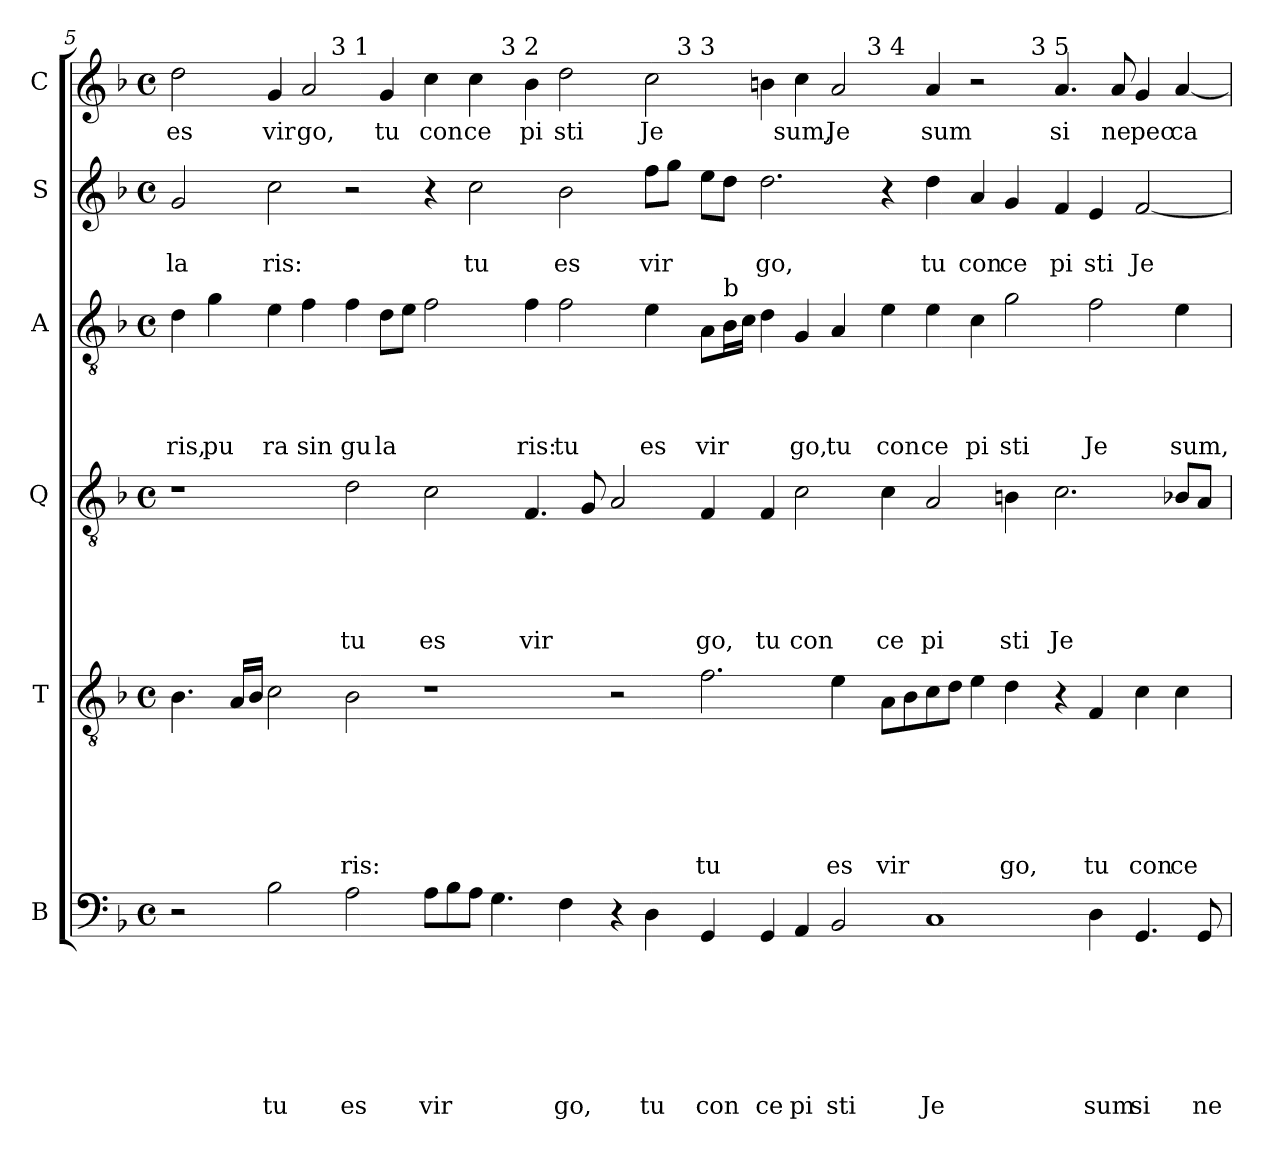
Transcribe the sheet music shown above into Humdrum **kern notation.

**kern	**text	**text	**text	**text	**text	**text	**text	**kern	**text	**text	**text	**text	**text	**text	**kern	**text	**text	**text	**text	**text	**kern	**text	**text	**text	**text	**kern	**text	**text	**kern	**text
*part6	*part6	*part6	*part6	*part6	*part6	*part6	*part6	*part5	*part5	*part5	*part5	*part5	*part5	*part5	*part4	*part4	*part4	*part4	*part4	*part4	*part3	*part3	*part3	*part3	*part3	*part2	*part2	*part2	*part1	*part1
*staff6	*staff6	*staff6	*staff6	*staff6	*staff6	*staff6	*staff6	*staff5	*staff5	*staff5	*staff5	*staff5	*staff5	*staff5	*staff4	*staff4	*staff4	*staff4	*staff4	*staff4	*staff3	*staff3	*staff3	*staff3	*staff3	*staff2	*staff2	*staff2	*staff1	*staff1
*I"B	*	*	*	*	*	*	*	*I"T	*	*	*	*	*	*	*I"Q	*	*	*	*	*	*I"A	*	*	*	*	*I"S	*	*	*I"C	*
*I'B	*	*	*	*	*	*	*	*I'T	*	*	*	*	*	*	*I'Q	*	*	*	*	*	*I'A	*	*	*	*	*I'S	*	*	*I'C	*
!!LO:LB:g=z
*clefF4	*	*	*	*	*	*	*	*clefGv2	*	*	*	*	*	*	*clefGv2	*	*	*	*	*	*clefGv2	*	*	*	*	*clefG2	*	*	*clefG2	*
*k[b-]	*	*	*	*	*	*	*	*k[b-]	*	*	*	*	*	*	*k[b-]	*	*	*	*	*	*k[b-]	*	*	*	*	*k[b-]	*	*	*k[b-]	*
*F:	*	*	*	*	*	*	*	*F:	*	*	*	*	*	*	*F:	*	*	*	*	*	*F:	*	*	*	*	*F:	*	*	*F:	*
*M4/4	*	*	*	*	*	*	*	*M4/4	*	*	*	*	*	*	*M4/4	*	*	*	*	*	*M4/4	*	*	*	*	*M4/4	*	*	*M4/4	*
*met(c)	*	*	*	*	*	*	*	*met(c)	*	*	*	*	*	*	*met(c)	*	*	*	*	*	*met(c)	*	*	*	*	*met(c)	*	*	*met(c)	*
=5	=5	=5	=5	=5	=5	=5	=5	=5	=5	=5	=5	=5	=5	=5	=5	=5	=5	=5	=5	=5	=5	=5	=5	=5	=5	=5	=5	=5	=5	=5
!	!	!	!	!	!	!	!	!	!	!	!	!	!	!	!	!	!	!	!	!	!	!	!	!	!LO:LY:b	!	!	!LO:LY:b	!	!LO:LY:b
*	*	*	*	*	*	*	*	*	*	*	*	*	*	*	*	*	*	*	*	*	*	*	*	*	*	*	*	*	*^	*
*	*	*	*	*	*	*	*	*	*	*	*	*	*	*	*	*	*	*	*	*	*	*	*	*	*	*	*	*	*	*^	*
2r	.	.	.	.	.	.	.	4.B-\	.	.	.	.	.	.	1r	.	.	.	.	.	4d\	.	.	.	-ris,	2g/	.	-la	2dd\	2...ryy	1ryy	es
!	!	!	!	!	!	!	!	!	!	!	!	!	!	!	!	!	!	!	!	!	!	!	!	!	!LO:LY:b	!	!	!	!	!	!	!
.	.	.	.	.	.	.	.	.	.	.	.	.	.	.	.	.	.	.	.	.	4g\	.	.	.	pu	.	.	.	.	.	.	.
.	.	.	.	.	.	.	.	16A/LL	.	.	.	.	.	.	.	.	.	.	.	.	.	.	.	.	.	.	.	.	.	.	.	.
.	.	.	.	.	.	.	.	16B-/JJ	.	.	.	.	.	.	.	.	.	.	.	.	.	.	.	.	.	.	.	.	.	.	.	.
!	!	!	!	!	!	!	!LO:LY:b	!	!	!	!	!	!	!	!	!	!	!	!	!	!	!	!	!	!LO:LY:b	!	!	!LO:LY:b	!	!	!	!LO:LY:b
2B-\	.	.	.	.	.	.	tu	2c\	.	.	.	.	.	.	.	.	.	.	.	.	4e\	.	.	.	ra	2cc\	.	ris:	4g/	.	.	vir
!	!	!	!	!	!	!	!	!	!	!	!	!	!	!	!	!	!	!	!	!	!	!	!	!	!LO:LY:b	!	!	!	!	!	!	!LO:LY:b
.	.	.	.	.	.	.	.	.	.	.	.	.	.	.	.	.	.	.	.	.	4f\	.	.	.	sin	.	.	.	2a/	.	.	go,
!	!	!	!	!	!	!	!	!	!	!	!	!	!	!	!	!	!	!	!	!	!	!	!	!	!	!	!	!	!	!LO:TX:a:t=3 1	!	!
.	.	.	.	.	.	.	.	.	.	.	.	.	.	.	.	.	.	.	.	.	.	.	.	.	.	.	.	.	.	1ryy	.	.
!	!	!	!	!	!	!	!LO:LY:b	!	!	!	!	!	!	!LO:LY:b	!	!	!	!	!	!LO:LY:b	!	!	!	!	!LO:LY:b	!	!	!	!	!	!	!
2A\	.	.	.	.	.	.	es	2B-\	.	.	.	.	.	ris:	2d\	.	.	.	.	tu	4f\	.	.	.	gu	2r	.	.	.	.	2ryy	.
!	!	!	!	!	!	!	!	!	!	!	!	!	!	!	!	!	!	!	!	!	!	!	!	!	!LO:LY:b	!	!	!	!	!	!	!LO:LY:b
.	.	.	.	.	.	.	.	.	.	.	.	.	.	.	.	.	.	.	.	.	8d\L	.	.	.	la	.	.	.	4g/	.	.	tu
.	.	.	.	.	.	.	.	.	.	.	.	.	.	.	.	.	.	.	.	.	8e\J	.	.	.	.	.	.	.	.	.	.	.
!	!	!	!	!	!	!	!LO:LY:b	!	!	!	!	!	!	!	!	!	!	!	!	!LO:LY:b	!	!	!	!	!	!	!	!	!	!	!	!LO:LY:b
8A\L	.	.	.	.	.	.	vir	1r	.	.	.	.	.	.	2c\	.	.	.	.	es	2f\	.	.	.	.	4r	.	.	4cc\	.	4ryy	con
8B-\	.	.	.	.	.	.	.	.	.	.	.	.	.	.	.	.	.	.	.	.	.	.	.	.	.	.	.	.	.	.	.	.
!	!	!	!	!	!	!	!	!	!	!	!	!	!	!	!	!	!	!	!	!	!	!	!	!	!	!	!	!LO:LY:b	!	!	!	!LO:LY:b
8A\J	.	.	.	.	.	.	.	.	.	.	.	.	.	.	.	.	.	.	.	.	.	.	.	.	.	2cc\	.	tu	4cc\	.	8ryy	ce
4.G\	.	.	.	.	.	.	.	.	.	.	.	.	.	.	.	.	.	.	.	.	.	.	.	.	.	.	.	.	.	.	32ryy	.
!	!	!	!	!	!	!	!	!	!	!	!	!	!	!	!	!	!	!	!	!	!	!	!	!	!	!	!	!	!	!	!LO:TX:a:t=3 2	!
.	.	.	.	.	.	.	.	.	.	.	.	.	.	.	.	.	.	.	.	.	.	.	.	.	.	.	.	.	.	.	1ryy	.
.	.	.	.	.	.	.	.	.	.	.	.	.	.	.	.	.	.	.	.	.	.	.	.	.	.	.	.	.	.	1ryy	.	.
!	!	!	!	!	!	!	!	!	!	!	!	!	!	!	!	!	!	!	!	!LO:LY:b	!	!	!	!	!LO:LY:b	!	!	!	!	!	!	!LO:LY:b
.	.	.	.	.	.	.	.	.	.	.	.	.	.	.	4.F/	.	.	.	.	vir	4f\	.	.	.	ris:	.	.	.	4b-\	.	.	pi
!	!	!	!	!	!	!	!LO:LY:b	!	!	!	!	!	!	!	!	!	!	!	!	!	!	!	!	!	!LO:LY:b	!	!	!LO:LY:b	!	!	!	!LO:LY:b
4F\	.	.	.	.	.	.	go,	.	.	.	.	.	.	.	.	.	.	.	.	.	2f\	.	.	.	tu	2b-\	.	es	2dd\	.	.	sti
.	.	.	.	.	.	.	.	.	.	.	.	.	.	.	8G/	.	.	.	.	.	.	.	.	.	.	.	.	.	.	.	.	.
4r	.	.	.	.	.	.	.	2r	.	.	.	.	.	.	2A/	.	.	.	.	.	.	.	.	.	.	.	.	.	.	.	.	.
!	!	!	!	!	!	!	!LO:LY:b	!	!	!	!	!	!	!	!	!	!	!	!	!	!	!	!	!	!LO:LY:b	!	!	!LO:LY:b	!	!	!	!LO:LY:b
4D\	.	.	.	.	.	.	tu	.	.	.	.	.	.	.	.	.	.	.	.	.	4e\	.	.	.	es	8ff\L	.	vir	2cc\	.	.	Je
.	.	.	.	.	.	.	.	.	.	.	.	.	.	.	.	.	.	.	.	.	.	.	.	.	.	8gg\J	.	.	.	.	.	.
!	!	!	!	!	!	!	!	!	!	!	!	!	!	!	!	!	!	!	!	!	!	!	!	!	!	!	!	!	!	!	!LO:TX:a:t=3 3	!
.	.	.	.	.	.	.	.	.	.	.	.	.	.	.	.	.	.	.	.	.	.	.	.	.	.	.	.	.	.	.	1ryy	.
.	.	.	.	.	.	.	.	.	.	.	.	.	.	.	.	.	.	.	.	.	.	.	.	.	.	.	.	.	.	1ryy	.	.
!	!	!	!	!	!	!	!LO:LY:b	!	!	!	!	!	!	!LO:LY:b	!	!	!	!	!	!LO:LY:b	!	!	!	!	!LO:LY:b	!	!	!	!	!	!	!
4GG/	.	.	.	.	.	.	con	2.f\	.	.	.	.	.	tu	4F/	.	.	.	.	go,	8A\L	.	.	.	vir	8ee\L	.	.	.	.	.	.
!	!	!	!	!	!	!	!	!	!	!	!	!	!	!	!	!	!	!	!	!	!LO:TX:a:t=b	!	!	!	!	!	!	!	!	!	!	!
.	.	.	.	.	.	.	.	.	.	.	.	.	.	.	.	.	.	.	.	.	16B-\L	.	.	.	.	8dd\J	.	.	.	.	.	.
.	.	.	.	.	.	.	.	.	.	.	.	.	.	.	.	.	.	.	.	.	16c\JJ	.	.	.	.	.	.	.	.	.	.	.
!	!	!	!	!	!	!	!LO:LY:b	!	!	!	!	!	!	!	!	!	!	!	!	!LO:LY:b	!	!	!	!	!	!	!	!LO:LY:b	!	!	!	!
4GG/	.	.	.	.	.	.	ce	.	.	.	.	.	.	.	4F/	.	.	.	.	tu	4d\	.	.	.	.	2.dd\	.	go,	4bn\	.	.	.
!	!	!	!	!	!	!	!LO:LY:b	!	!	!	!	!	!	!	!	!	!	!	!	!LO:LY:b	!	!	!	!	!LO:LY:b	!	!	!	!	!	!	!LO:LY:b
4AA/	.	.	.	.	.	.	pi	.	.	.	.	.	.	.	2c\	.	.	.	.	con	4G/	.	.	.	go,	.	.	.	4cc\	.	.	sum,
!	!	!	!	!	!	!	!LO:LY:b	!	!	!	!	!	!	!LO:LY:b	!	!	!	!	!	!	!	!	!	!	!LO:LY:b	!	!	!	!	!	!	!LO:LY:b
2BB-/	.	.	.	.	.	.	sti	4e\	.	.	.	.	.	es	.	.	.	.	.	.	4A/	.	.	.	tu	.	.	.	2a/	.	.	Je
.	.	.	.	.	.	.	.	.	.	.	.	.	.	.	.	.	.	.	.	.	.	.	.	.	.	.	.	.	.	.	1ryy	.
!	!	!	!	!	!	!	!	!	!	!	!	!	!	!	!	!	!	!	!	!	!	!	!	!	!	!	!	!	!	!LO:TX:a:t=3 4	!	!
.	.	.	.	.	.	.	.	.	.	.	.	.	.	.	.	.	.	.	.	.	.	.	.	.	.	.	.	.	.	1ryy	.	.
!	!	!	!	!	!	!	!	!	!	!	!	!	!	!LO:LY:b	!	!	!	!	!	!LO:LY:b	!	!	!	!	!LO:LY:b	!	!	!	!	!	!	!
.	.	.	.	.	.	.	.	8A\L	.	.	.	.	.	vir	4c\	.	.	.	.	ce	4e\	.	.	.	con	4r	.	.	.	.	.	.
.	.	.	.	.	.	.	.	8B-\	.	.	.	.	.	.	.	.	.	.	.	.	.	.	.	.	.	.	.	.	.	.	.	.
!	!	!	!	!	!	!	!LO:LY:b	!	!	!	!	!	!	!	!	!	!	!	!	!LO:LY:b	!	!	!	!	!LO:LY:b	!	!	!LO:LY:b	!	!	!	!LO:LY:b
1C	.	.	.	.	.	.	Je	8c\	.	.	.	.	.	.	2A/	.	.	.	.	pi	4e\	.	.	.	ce	4dd\	.	tu	4a/	.	.	sum
.	.	.	.	.	.	.	.	8d\J	.	.	.	.	.	.	.	.	.	.	.	.	.	.	.	.	.	.	.	.	.	.	.	.
!	!	!	!	!	!	!	!	!	!	!	!	!	!	!	!	!	!	!	!	!	!	!	!	!	!LO:LY:b	!	!	!LO:LY:b	!	!	!	!
.	.	.	.	.	.	.	.	4e\	.	.	.	.	.	.	.	.	.	.	.	.	4c\	.	.	.	pi	4a/	.	con	2r	.	.	.
!	!	!	!	!	!	!	!	!	!	!	!	!	!	!LO:LY:b	!	!	!	!	!	!LO:LY:b	!	!	!	!	!LO:LY:b	!	!	!LO:LY:b	!	!	!	!
.	.	.	.	.	.	.	.	4d\	.	.	.	.	.	go,	4Bn\	.	.	.	.	sti	2g\	.	.	.	sti	4g/	.	ce	.	.	.	.
!	!	!	!	!	!	!	!	!	!	!	!	!	!	!	!	!	!	!	!	!	!	!	!	!	!	!	!	!	!	!	!LO:TX:a:t=3 5	!
.	.	.	.	.	.	.	.	.	.	.	.	.	.	.	.	.	.	.	.	.	.	.	.	.	.	.	.	.	.	.	1ryy	.
.	.	.	.	.	.	.	.	.	.	.	.	.	.	.	.	.	.	.	.	.	.	.	.	.	.	.	.	.	.	1ryy	.	.
!	!	!	!	!	!	!	!	!	!	!	!	!	!	!	!	!	!	!	!	!LO:LY:b	!	!	!	!	!	!	!	!LO:LY:b	!	!	!	!LO:LY:b
.	.	.	.	.	.	.	.	4r	.	.	.	.	.	.	2.c\	.	.	.	.	Je	.	.	.	.	.	4f/	.	pi	4.a/	.	.	si
!	!	!	!	!	!	!	!LO:LY:b	!	!	!	!	!	!	!LO:LY:b	!	!	!	!	!	!	!	!	!	!	!LO:LY:b	!	!	!LO:LY:b	!	!	!	!
4D\	.	.	.	.	.	.	sum	4F/	.	.	.	.	.	tu	.	.	.	.	.	.	2f\	.	.	.	Je	4e/	.	sti	.	.	.	.
!	!	!	!	!	!	!	!	!	!	!	!	!	!	!	!	!	!	!	!	!	!	!	!	!	!	!	!	!	!	!	!	!LO:LY:b
.	.	.	.	.	.	.	.	.	.	.	.	.	.	.	.	.	.	.	.	.	.	.	.	.	.	.	.	.	8a/	.	.	ne
!	!	!	!	!	!	!	!LO:LY:b	!	!	!	!	!	!	!LO:LY:b	!	!	!	!	!	!	!	!	!	!	!	!	!	!LO:LY:b	!	!	!	!LO:LY:b
4.GG/	.	.	.	.	.	.	si	4c\	.	.	.	.	.	con	.	.	.	.	.	.	.	.	.	.	.	[>2f/	.	Je	4g/	.	.	pec
!	!	!	!	!	!	!	!	!	!	!	!	!	!	!LO:LY:b	!	!	!	!	!	!	!	!	!	!	!LO:LY:b	!	!	!	!	!	!	!LO:LY:b
.	.	.	.	.	.	.	.	4c\	.	.	.	.	.	ce	8B-X/L	.	.	.	.	.	4e\	.	.	.	sum,	.	.	.	[>4a/	.	.	ca
!	!	!	!	!	!	!	!LO:LY:b	!	!	!	!	!	!	!	!	!	!	!	!	!	!	!	!	!	!	!	!	!	!	!	!	!
8GG/	.	.	.	.	.	.	ne	.	.	.	.	.	.	.	8A/J	.	.	.	.	.	.	.	.	.	.	.	.	.	.	.	.	.
.	.	.	.	.	.	.	.	.	.	.	.	.	.	.	.	.	.	.	.	.	.	.	.	.	.	.	.	.	.	.	16.ryy	.
.	.	.	.	.	.	.	.	.	.	.	.	.	.	.	.	.	.	.	.	.	.	.	.	.	.	.	.	.	.	16ryy	.	.
*	*	*	*	*	*	*	*	*	*	*	*	*	*	*	*	*	*	*	*	*	*	*	*	*	*	*	*	*	*v	*v	*v	*
=	=	=	=	=	=	=	=	=	=	=	=	=	=	=	=	=	=	=	=	=	=	=	=	=	=	=	=	=	=	=
*-	*-	*-	*-	*-	*-	*-	*-	*-	*-	*-	*-	*-	*-	*-	*-	*-	*-	*-	*-	*-	*-	*-	*-	*-	*-	*-	*-	*-	*-	*-
